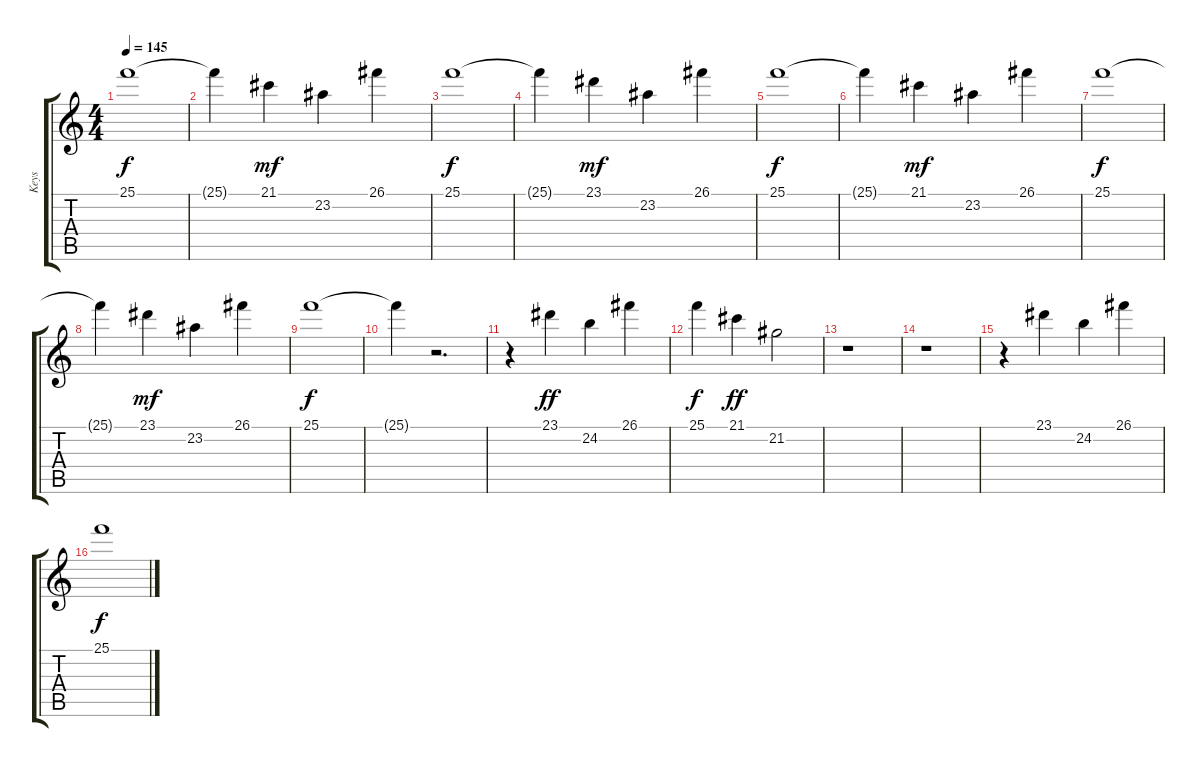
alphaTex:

\track ("Keys" "Keys") {instrument drawbarorgan}
\staff {score tabs}
\tuning (E4 B3 G3 D3 A2 E2) {hide}
\ts (4 4)
\tempo 145
\clef g2
\ks c
25.1.1{dy f} |
25.1{t}.4 21.1.4{dy mf} 23.2.4 26.1.4 |
25.1.1{dy f} |
25.1{t}.4 23.1.4{dy mf} 23.2.4 26.1.4 |
25.1.1{dy f} |
25.1{t}.4 21.1.4{dy mf} 23.2.4 26.1.4 |
25.1.1{dy f} |
25.1{t}.4 23.1.4{dy mf} 23.2.4 26.1.4 |
25.1.1{dy f} |
25.1{t}.4 r.2{d} |
r.4 23.1.4{dy ff} 24.2.4 26.1.4 |
25.1.4{dy f} 21.1.4{dy ff} 21.2.2 |
r.1 |
r.1 |
r.4 23.1.4{balance 9} 24.2.4 26.1.4 |
25.1.1{dy f}
